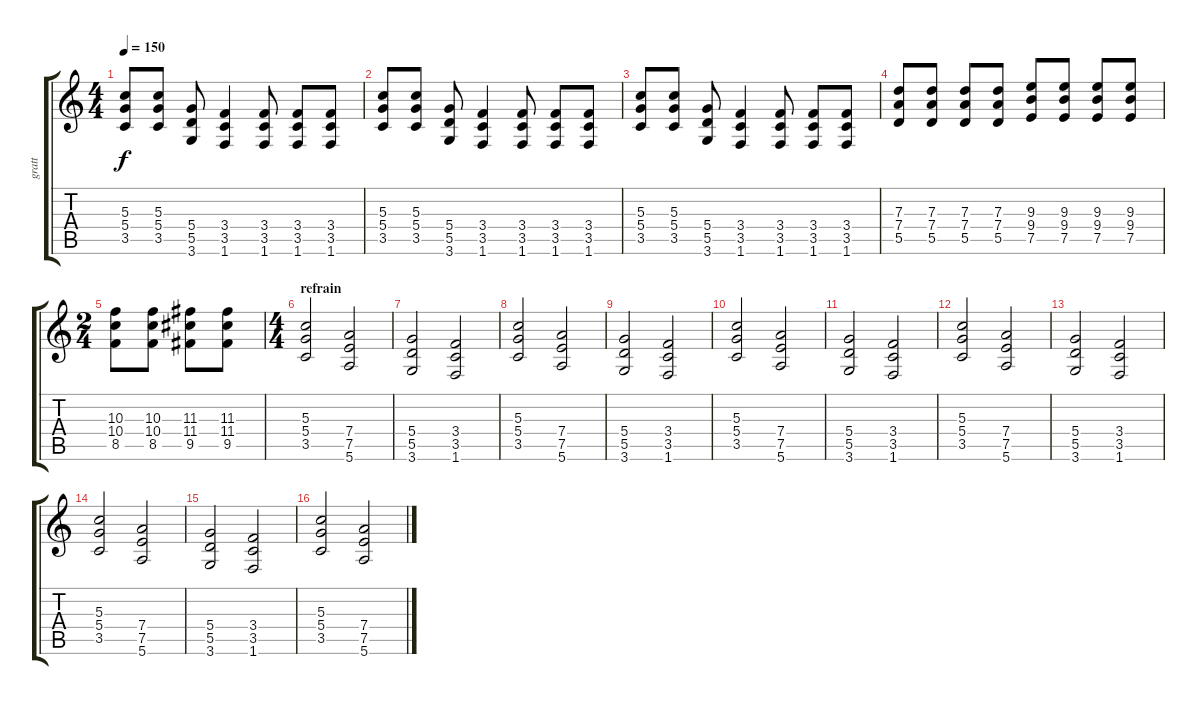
\track ("gratt" "gratt") {instrument distortionguitar}
\staff {score tabs}
\tuning (E4 B3 G3 D3 A2 E2) {hide}
\ts (4 4)
\tempo 150
\clef g2
\ks c
(5.3 5.4 3.5).8{dy f} (5.3 5.4 3.5).8 (5.4 5.5 3.6).8 (3.4 3.5 1.6).4 (3.4 3.5 1.6).8 (3.4 3.5 1.6).8 (3.4 3.5 1.6).8 |
(5.3 5.4 3.5).8 (5.3 5.4 3.5).8 (5.4 5.5 3.6).8 (3.4 3.5 1.6).4 (3.4 3.5 1.6).8 (3.4 3.5 1.6).8 (3.4 3.5 1.6).8 |
(5.3 5.4 3.5).8 (5.3 5.4 3.5).8 (5.4 5.5 3.6).8 (3.4 3.5 1.6).4 (3.4 3.5 1.6).8 (3.4 3.5 1.6).8 (3.4 3.5 1.6).8 |
(7.3 7.4 5.5).8 (7.3 7.4 5.5).8 (7.3 7.4 5.5).8 (7.3 7.4 5.5).8 (9.3 9.4 7.5).8 (9.3 9.4 7.5).8 (9.3 9.4 7.5).8 (9.3 9.4 7.5).8 |
\ts (2 4)
(10.3 10.4 8.5).8 (10.3 10.4 8.5).8 (11.3 11.4 9.5).8 (11.3 11.4 9.5).8 |
\ts (4 4)
\section ("" "refrain")
(5.3 5.4 3.5).2 (7.4 7.5 5.6).2 |
(5.4 5.5 3.6).2 (3.4 3.5 1.6).2 |
(5.3 5.4 3.5).2 (7.4 7.5 5.6).2 |
(5.4 5.5 3.6).2 (3.4 3.5 1.6).2 |
(5.3 5.4 3.5).2 (7.4 7.5 5.6).2 |
(5.4 5.5 3.6).2 (3.4 3.5 1.6).2 |
(5.3 5.4 3.5).2 (7.4 7.5 5.6).2 |
(5.4 5.5 3.6).2 (3.4 3.5 1.6).2 |
(5.3 5.4 3.5).2 (7.4 7.5 5.6).2 |
(5.4 5.5 3.6).2 (3.4 3.5 1.6).2 |
(5.3 5.4 3.5).2 (7.4 7.5 5.6).2
